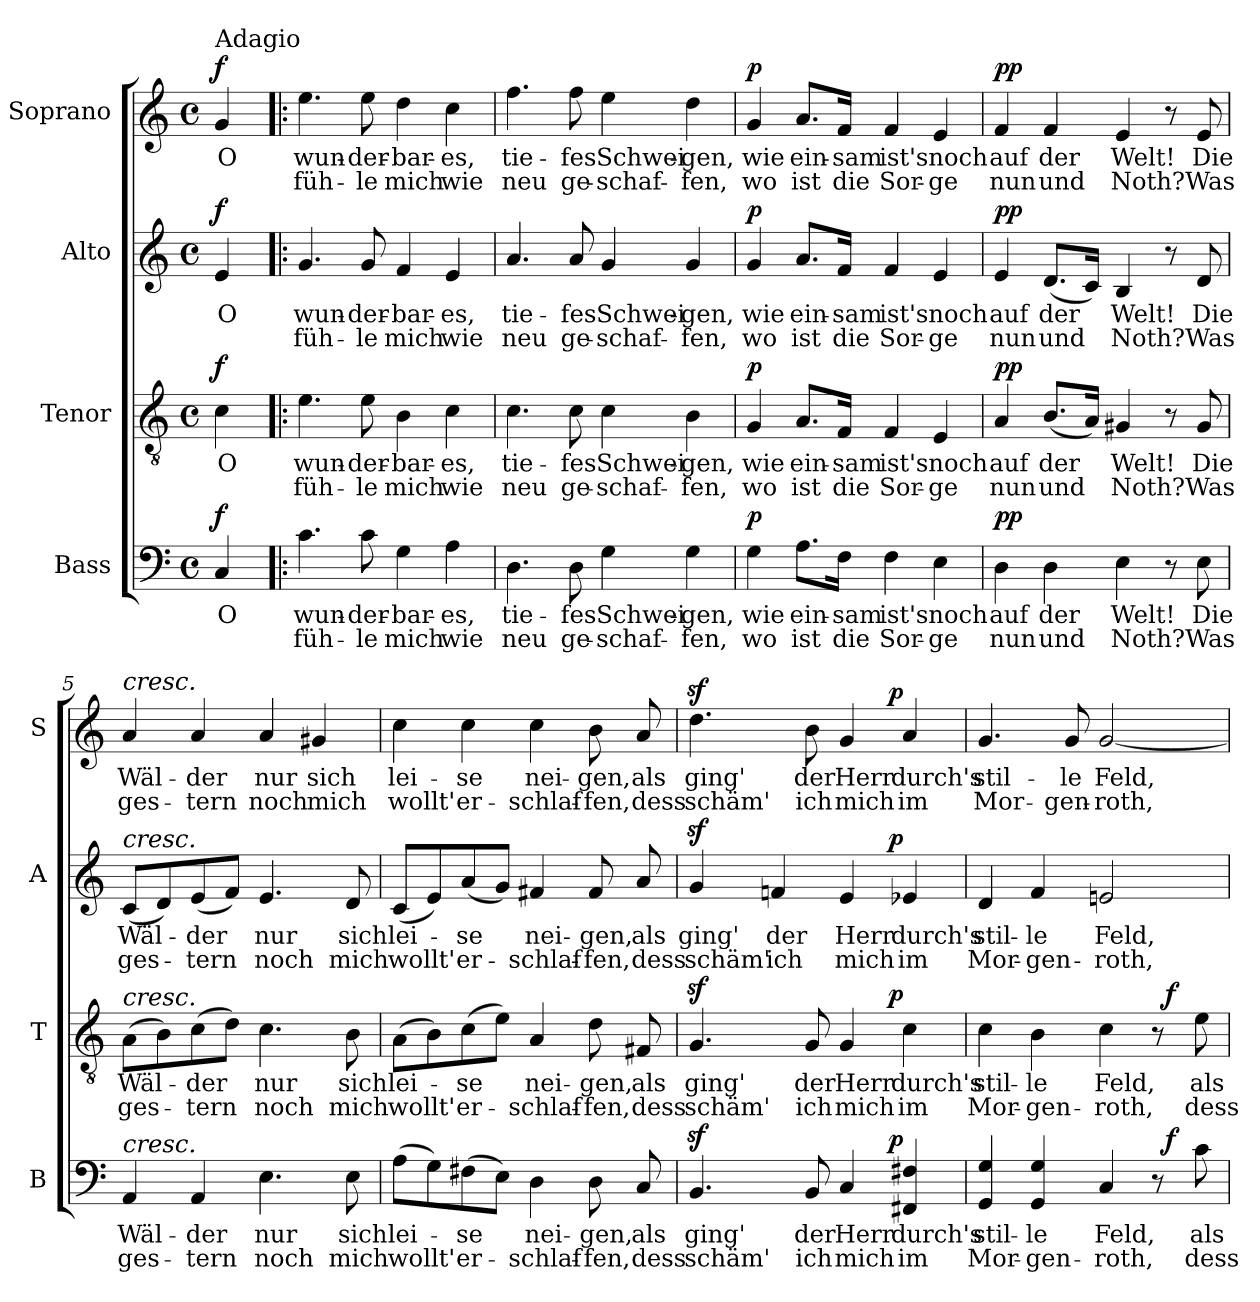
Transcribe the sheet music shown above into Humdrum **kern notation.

**kern	**text	**text	**dynam	**kern	**text	**text	**dynam	**kern	**text	**text	**dynam	**kern	**text	**text	**dynam
*part4	*part4	*part4	*part4	*part3	*part3	*part3	*part3	*part2	*part2	*part2	*part2	*part1	*part1	*part1	*part1
*staff4	*staff4	*staff4	*staff4	*staff3	*staff3	*staff3	*staff3	*staff2	*staff2	*staff2	*staff2	*staff1	*staff1	*staff1	*staff1
*I"Bass	*	*	*	*I"Tenor	*	*	*	*I"Alto	*	*	*	*I"Soprano	*	*	*
*I'B	*	*	*	*I'T	*	*	*	*I'A	*	*	*	*I'S	*	*	*
*clefF4	*	*	*	*clefGv2	*	*	*	*clefG2	*	*	*	*clefG2	*	*	*
*k[]	*	*	*	*k[]	*	*	*	*k[]	*	*	*	*k[]	*	*	*
*C:	*	*	*	*C:	*	*	*	*C:	*	*	*	*C:	*	*	*
*M4/4	*	*	*	*M4/4	*	*	*	*M4/4	*	*	*	*M4/4	*	*	*
*met(c)	*	*	*	*met(c)	*	*	*	*met(c)	*	*	*	*met(c)	*	*	*
=	=	=	=	=	=	=	=	=	=	=	=	=	=	=	=
!	!	!	!	!	!	!	!	!	!	!	!	!LO:TX:a:t=Adagio	!	!	!
!	!	!	!LO:DY:a	!	!	!	!LO:DY:a	!	!	!	!LO:DY:a	!	!	!	!LO:DY:a
4C/	O	.	f	4c\	O	.	f	4e/	O	.	f	4g/	O	.	f
=1!|:	=1!|:	=1!|:	=1!|:	=1!|:	=1!|:	=1!|:	=1!|:	=1!|:	=1!|:	=1!|:	=1!|:	=1!|:	=1!|:	=1!|:	=1!|:
4.c\	wun-	füh-	.	4.e\	wun-	füh-	.	4.g/	wun-	füh-	.	4.ee\	wun-	füh-	.
8c\	-der-	-le	.	8e\	-der-	-le	.	8g/	-der-	-le	.	8ee\	-der-	-le	.
4G\	-bar-	mich	.	4B\	-bar-	mich	.	4f/	-bar-	mich	.	4dd\	-bar-	mich	.
4A\	-es,	wie	.	4c\	-es,	wie	.	4e/	-es,	wie	.	4cc\	-es,	wie	.
=2	=2	=2	=2	=2	=2	=2	=2	=2	=2	=2	=2	=2	=2	=2	=2
4.D\	tie-	neu	.	4.c\	tie-	neu	.	4.a/	tie-	neu	.	4.ff\	tie-	neu	.
8D\	-fes	ge-	.	8c\	-fes	ge-	.	8a/	-fes	ge-	.	8ff\	-fes	ge-	.
4G\	Schwei-	-schaf-	.	4c\	Schwei-	-schaf-	.	4g/	Schwei-	-schaf-	.	4ee\	Schwei-	-schaf-	.
4G\	-gen,	-fen,	.	4B\	-gen,	-fen,	.	4g/	-gen,	-fen,	.	4dd\	-gen,	-fen,	.
=3	=3	=3	=3	=3	=3	=3	=3	=3	=3	=3	=3	=3	=3	=3	=3
!	!	!	!LO:DY:a	!	!	!	!LO:DY:a	!	!	!	!LO:DY:a	!	!	!	!LO:DY:a
4G\	wie	wo	p	4G/	wie	wo	p	4g/	wie	wo	p	4g/	wie	wo	p
8.A\L	ein-	ist	.	8.A/L	ein-	ist	.	8.a/L	ein-	ist	.	8.a/L	ein-	ist	.
16F\Jk	-sam	die	.	16F/Jk	-sam	die	.	16f/Jk	-sam	die	.	16f/Jk	-sam	die	.
4F\	ist's	Sor-	.	4F/	ist's	Sor-	.	4f/	ist's	Sor-	.	4f/	ist's	Sor-	.
4E\	noch	-ge	.	4E/	noch	-ge	.	4e/	noch	-ge	.	4e/	noch	-ge	.
=4	=4	=4	=4	=4	=4	=4	=4	=4	=4	=4	=4	=4	=4	=4	=4
!	!	!	!LO:DY:a	!	!	!	!LO:DY:a	!	!	!	!LO:DY:a	!	!	!	!LO:DY:a
4D\	auf	nun	pp	4A/	auf	nun	pp	4e/	auf	nun	pp	4f/	auf	nun	pp
4D\	der	und	.	(8.B/L	der	und	.	(8.d/L	der	und	.	4f/	der	und	.
.	.	.	.	16A/Jk)	.	.	.	16c/Jk)	.	.	.	.	.	.	.
4E\	Welt!	Noth?	.	4G#X/	Welt!	Noth?	.	4B/	Welt!	Noth?	.	4e/	Welt!	Noth?	.
8r	.	.	.	8r	.	.	.	8r	.	.	.	8r	.	.	.
8E\	Die	Was	.	8G#/	Die	Was	.	8d/	Die	Was	.	8e/	Die	Was	.
!!LO:LB:g=z
=5	=5	=5	=5	=5	=5	=5	=5	=5	=5	=5	=5	=5	=5	=5	=5
!	!	!	!	!	!	!	!	!	!	!	!	!LO:TX:a:i:t=cresc.	!	!	!
!	!	!	!	!	!	!	!	!LO:TX:a:i:t=cresc.	!	!	!	!	!	!	!
!	!	!	!	!LO:TX:a:i:t=cresc.	!	!	!	!	!	!	!	!	!	!	!
!LO:TX:a:i:t=cresc.	!	!	!	!	!	!	!	!	!	!	!	!	!	!	!
4AA/	Wäl-	ges-	.	(8A\L	Wäl-	ges-	.	(8c/L	Wäl-	ges-	.	4a/	Wäl-	ges-	.
.	.	.	.	8B\)	.	.	.	8d/)	.	.	.	.	.	.	.
4AA/	-der	-tern	.	(8c\	-der	-tern	.	(8e/	-der	-tern	.	4a/	-der	-tern	.
.	.	.	.	8d\J)	.	.	.	8f/J)	.	.	.	.	.	.	.
4.E\	nur	noch	.	4.c\	nur	noch	.	4.e/	nur	noch	.	4a/	nur	noch	.
.	.	.	.	.	.	.	.	.	.	.	.	4g#X/	sich	mich	.
8E\	sich	mich	.	8B\	sich	mich	.	8d/	sich	mich	.	.	.	.	.
=6	=6	=6	=6	=6	=6	=6	=6	=6	=6	=6	=6	=6	=6	=6	=6
(8A\L	lei-	wollt'	.	(8A\L	lei-	wollt'	.	(8c/L	lei-	wollt'	.	4cc\	lei-	wollt'	.
8G\)	.	.	.	8B\)	.	.	.	8e/)	.	.	.	.	.	.	.
(8F#X\	-se	er-	.	(8c\	-se	er-	.	(8a/	-se	er-	.	4cc\	-se	er-	.
8E\J)	.	.	.	8e\J)	.	.	.	8g/J)	.	.	.	.	.	.	.
4D\	nei-	-schlaf-	.	4A/	nei-	-schlaf-	.	4f#X/	nei-	-schlaf-	.	4cc\	nei-	-schlaf-	.
8D\	-gen,	-fen,	.	8d\	-gen,	-fen,	.	8f#/	-gen,	-fen,	.	8b\	-gen,	-fen,	.
8C/	als	dess	.	8F#X/	als	dess	.	8a/	als	dess	.	8a/	als	dess	.
=7	=7	=7	=7	=7	=7	=7	=7	=7	=7	=7	=7	=7	=7	=7	=7
*^	*	*	*	*^	*	*	*	*^	*	*	*	*^	*	*	*
4.BBz>/	2ryy	ging'	schäm'	.	4.Gz>/	2ryy	ging'	schäm'	.	4gz>/	2ryy	ging'	schäm'	.	4.ddz>\	2ryy	ging'	schäm'	.
.	.	.	.	.	.	.	.	.	.	4fn/	.	der	ich	.	.	.	.	.	.
8BB/	.	der	ich	.	8G/	.	der	ich	.	.	.	.	.	.	8b\	.	der	ich	.
4C/	8..ryy	Herr	mich	.	4G/	8..ryy	Herr	mich	.	4e/	8..ryy	Herr	mich	.	4g/	8..ryy	Herr	mich	.
!	!	!	!	!LO:DY:a	!	!	!	!	!LO:DY:a	!	!	!	!	!LO:DY:a	!	!	!	!	!LO:DY:a
.	4ryy	.	.	p	.	4ryy	.	.	p	.	4ryy	.	.	p	.	4ryy	.	.	p
4FF#X/ 4F#X/	.	durch's	im	.	4c\	.	durch's	im	.	4e-X/	.	durch's	im	.	4a/	.	durch's	im	.
.	32ryy	.	.	.	.	32ryy	.	.	.	.	32ryy	.	.	.	.	32ryy	.	.	.
*	*	*	*	*	*	*	*	*	*	*v	*v	*	*	*	*	*	*	*	*
*	*	*	*	*	*	*	*	*	*	*	*	*	*	*v	*v	*	*	*
=8	=8	=8	=8	=8	=8	=8	=8	=8	=8	=8	=8	=8	=8	=8	=8	=8	=8
4GG/ 4G/	2ryy	stil-	Mor-	.	4c\	2ryy	stil-	Mor-	.	4d/	stil-	Mor-	.	4.g/	stil-	Mor-	.
4GG/ 4G/	.	-le	-gen-	.	4B\	.	-le	-gen-	.	4f/	-le	-gen-	.	.	.	.	.
.	.	.	.	.	.	.	.	.	.	.	.	.	.	8g/	-le	-gen-	.
4C/	4ryy	Feld,	-roth,	.	4c\	4ryy	Feld,	-roth,	.	2en/	Feld,	-roth,	.	[2g/	Feld,	-roth,	.
8r	32ryy	.	.	.	8r	32ryy	.	.	.	.	.	.	.	.	.	.	.
!	!	!	!	!LO:DY:a	!	!	!	!	!LO:DY:a	!	!	!	!	!	!	!	!
.	8..ryy	.	.	f	.	8..ryy	.	.	f	.	.	.	.	.	.	.	.
8c\	.	als	dess	.	8e\	.	als	dess	.	.	.	.	.	.	.	.	.
*v	*v	*	*	*	*	*	*	*	*	*	*	*	*	*	*	*	*
*	*	*	*	*v	*v	*	*	*	*	*	*	*	*	*	*	*
=	=	=	=	=	=	=	=	=	=	=	=	=	=	=	=
*-	*-	*-	*-	*-	*-	*-	*-	*-	*-	*-	*-	*-	*-	*-	*-
